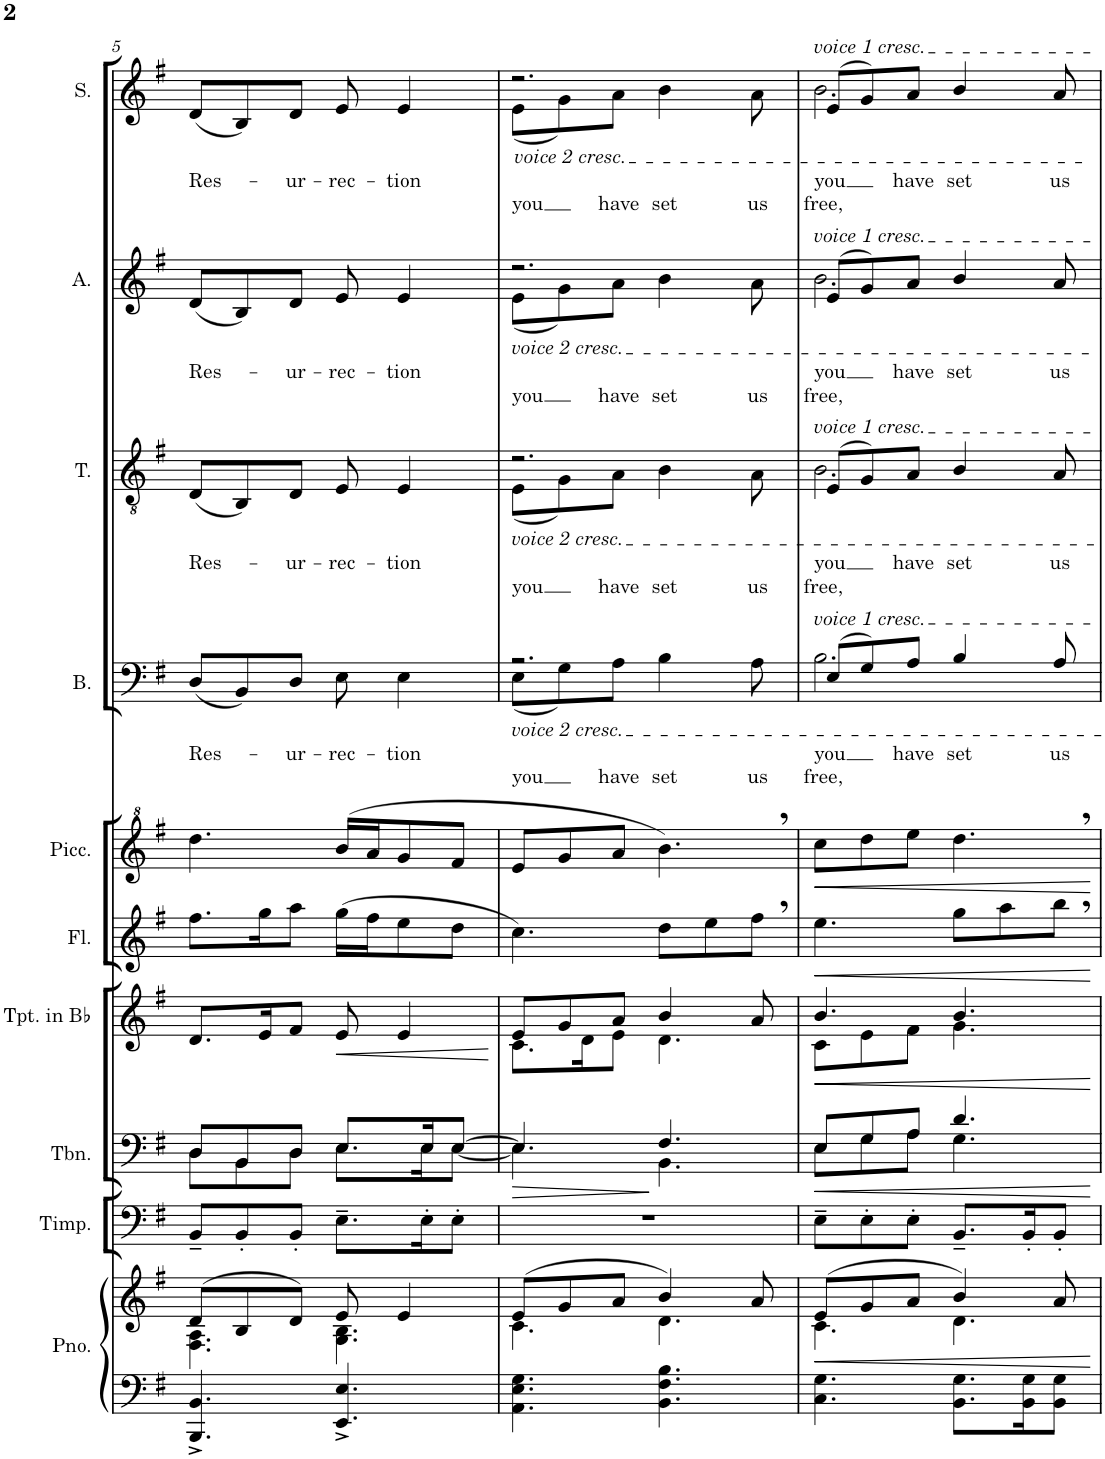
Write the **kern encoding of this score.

**kern	**kern	**dynam	**kern	**kern	**dynam	**kern	**dynam	**kern	**dynam	**kern	**dynam	**kern	**text	**text	**kern	**text	**text	**kern	**text	**text	**kern	**text	**text
*part10	*part10	*part10	*part9	*part8	*part8	*part7	*part7	*part6	*part6	*part5	*part5	*part4	*part4	*part4	*part3	*part3	*part3	*part2	*part2	*part2	*part1	*part1	*part1
*staff11	*staff10	*staff10/11	*staff9	*staff8	*staff8	*staff7	*staff7	*staff6	*staff6	*staff5	*staff5	*staff4	*staff4	*staff4	*staff3	*staff3	*staff3	*staff2	*staff2	*staff2	*staff1	*staff1	*staff1
*I"Piano	*	*	*I"Timpani	*I"Trombone	*	*I"Trumpet in Bb	*	*I"Flute	*	*I"Piccolo	*	*I"Bass	*	*	*I"Tenor	*	*	*I"Alto	*	*	*I"Soprano	*	*
*I'Pno.	*	*	*I'Timp.	*I'Tbn.	*	*I'Tpt. in Bb	*	*I'Fl.	*	*I'Picc.	*	*I'B.	*	*	*I'T.	*	*	*I'A.	*	*	*I'S.	*	*
!!LO:PB:g=z
*clefF4	*clefG2	*	*clefF4	*clefF4	*	*clefG2	*	*clefG2	*	*clefG^2	*	*clefF4	*	*	*clefGv2	*	*	*clefG2	*	*	*clefG2	*	*
*	*	*	*	*	*	*Trd1c2	*	*	*	*Trd-7c-12	*	*	*	*	*	*	*	*	*	*	*	*	*
*k[f#]	*k[f#]	*	*k[f#]	*k[f#]	*	*k[f#]	*	*k[f#]	*	*k[f#]	*	*k[f#]	*	*	*k[f#]	*	*	*k[f#]	*	*	*k[f#]	*	*
*M6/8	*M6/8	*	*M6/8	*M6/8	*	*M6/8	*	*M6/8	*	*M6/8	*	*M6/8	*	*	*M6/8	*	*	*M6/8	*	*	*M6/8	*	*
=5	=5	=5	=5	=5	=5	=5	=5	=5	=5	=5	=5	=5	=5	=5	=5	=5	=5	=5	=5	=5	=5	=5	=5
*	*^	*	*	*^	*	*	*	*	*	*	*	*	*	*	*	*	*	*	*	*	*	*	*
!	!	!	!	!	!	!	!	!	!	!	!	!	!	!	!LO:LY:b	!	!	!LO:LY:b	!	!	!LO:LY:b	!	!	!LO:LY:b	!
4.BBB/^ 4.BB/^	(8d/L	4.F#\ 4.A\	.	8BB~/L	8D/L	8D\L	.	8.d/L	.	8.ff#\L	.	4.ddd\	.	(8D/L	Res-	.	(8D/L	Res-	.	(8d/L	Res-	.	(8d/L	Res-	.
.	8B/	.	.	8BB'/	8BB/	8BB\	.	.	.	.	.	.	.	8BB/)	.	.	8BB/)	.	.	8B/)	.	.	8B/)	.	.
.	.	.	.	.	.	.	.	16e/K	.	16gg\K	.	.	.	.	.	.	.	.	.	.	.	.	.	.	.
!	!	!	!	!	!	!	!	!	!	!	!	!	!	!	!LO:LY:b	!	!	!LO:LY:b	!	!	!LO:LY:b	!	!	!LO:LY:b	!
.	8d/J)	.	.	8BB'/J	8D/J	8D\J	.	8f#/J	.	8aa\J	.	.	.	8D/J	-ur-	.	8D/J	-ur-	.	8d/J	-ur-	.	8d/J	-ur-	.
!	!	!	!	!	!	!	!	!	!LO:HP:b	!	!	!	!	!	!LO:LY:b	!	!	!LO:LY:b	!	!	!LO:LY:b	!	!	!LO:LY:b	!
4.EE/^ 4.E/^	8e/	4.G\ 4.B\	.	8.E~\L	8.E/L	8.E\L	.	8e/	<	(16gg\LL	.	(16bb/LL	.	8E\	-rec-	.	8E/	-rec-	.	8e/	-rec-	.	8e/	-rec-	.
.	.	.	.	.	.	.	.	.	.	16ff#\J	.	16aa/J	.	.	.	.	.	.	.	.	.	.	.	.	.
!	!	!	!	!	!	!	!	!	!	!	!	!	!	!	!LO:LY:b	!	!	!LO:LY:b	!	!	!LO:LY:b	!	!	!LO:LY:b	!
.	4e/	.	.	.	.	.	.	4e/	.	8ee\	.	8gg/	.	4E\	-tion	.	4E/	-tion	.	4e/	-tion	.	4e/	-tion	.
.	.	.	.	16E'\K	16E/K	16E\K	.	.	.	.	.	.	.	.	.	.	.	.	.	.	.	.	.	.	.
.	.	.	.	8E'\J	[8E/J	[8E\J	.	.	.	8dd\J	.	8ff#/J	.	.	.	.	.	.	.	.	.	.	.	.	.
*	*v	*v	*	*	*v	*v	*	*	*	*	*	*	*	*	*	*	*	*	*	*	*	*	*	*	*
.	.	.	.	.	.	.	[	.	.	.	.	.	.	.	.	.	.	.	.	.	.	.	.
=6	=6	=6	=6	=6	=6	=6	=6	=6	=6	=6	=6	=6	=6	=6	=6	=6	=6	=6	=6	=6	=6	=6	=6
*	*^	*	*	*	*	*	*	*	*	*	*	*	*	*	*	*	*	*	*	*	*	*	*
!	!	!	!	!	!	!	!	!	!	!	!	!	!	!	!	!	!	!	!	!	!	!LO:TX:b:i:t=voice 2 cresc.	!	!
!	!	!	!	!	!	!	!	!	!	!	!	!	!	!	!	!	!	!	!LO:TX:b:i:t=voice 2 cresc.	!	!	!	!	!
!	!	!	!	!	!	!	!	!	!	!	!	!	!	!	!	!LO:TX:b:i:t=voice 2 cresc.	!	!	!	!	!	!	!	!
!	!	!	!	!	!	!	!	!	!	!	!	!	!LO:TX:b:i:t=voice 2 cresc.	!	!	!	!	!	!	!	!	!	!	!
!	!	!	!	!	!	!LO:HP:b	!	!	!	!	!	!	!	!	!LO:LY:b	!	!	!LO:LY:b	!	!	!LO:LY:b	!	!	!LO:LY:b
*	*	*	*	*	*^	*	*^	*	*	*	*	*	*^	*	*	*^	*	*	*^	*	*	*^	*	*
4.AA\ 4.E\ 4.G\	(8e/L	4.c\	.	2.r	4.E/]	4.E\]	>	8e/L	8.c\L	.	4.cc\)	.	8ee/L	.	2.r	(8E\L	.	you	2.r	(8E\L	.	you	2.r	(8e\L	.	you	2.r	(8e\L	.	you
.	8g/	.	.	.	.	.	.	8g/	.	.	.	.	8gg/	.	.	8G\)	.	.	.	8G\)	.	.	.	8g\)	.	.	.	8g\)	.	.
.	.	.	.	.	.	.	.	.	16d\K	.	.	.	.	.	.	.	.	.	.	.	.	.	.	.	.	.	.	.	.	.
!	!	!	!	!	!	!	!	!	!	!	!	!	!	!	!	!	!	!LO:LY:b	!	!	!	!LO:LY:b	!	!	!	!LO:LY:b	!	!	!	!LO:LY:b
.	8a/J	.	.	.	.	.	.	8a/J	8e\J	.	.	.	8aa/J	.	.	8A\J	.	have	.	8A\J	.	have	.	8a\J	.	have	.	8a\J	.	have
!	!	!	!	!	!	!	!	!	!	!	!	!	!	!	!	!	!	!LO:LY:b	!	!	!	!LO:LY:b	!	!	!	!LO:LY:b	!	!	!	!LO:LY:b
4.BB\ 4.F#\ 4.B\	4b/)	4.d\	.	.	4.F#/	4.BB\	]	4b/	4.d\	.	8dd\L	.	4.bb,\)	.	.	4B\	.	set	.	4B\	.	set	.	4b\	.	set	.	4b\	.	set
.	.	.	.	.	.	.	.	.	.	.	8ee\	.	.	.	.	.	.	.	.	.	.	.	.	.	.	.	.	.	.	.
!	!	!	!	!	!	!	!	!	!	!	!	!	!	!	!	!	!	!LO:LY:b	!	!	!	!LO:LY:b	!	!	!	!LO:LY:b	!	!	!	!LO:LY:b
.	8a/	.	.	.	.	.	.	8a/	.	.	8ff#,\J	.	.	.	.	8A\	.	us	.	8A\	.	us	.	8a\	.	us	.	8a\	.	us
=7	=7	=7	=7	=7	=7	=7	=7	=7	=7	=7	=7	=7	=7	=7	=7	=7	=7	=7	=7	=7	=7	=7	=7	=7	=7	=7	=7	=7	=7	=7
!	!	!	!	!	!	!	!	!	!	!	!	!	!	!	!	!	!	!	!	!	!	!	!	!	!	!	!LO:TX:a:i:t=voice 1 cresc.	!	!	!
!	!	!	!	!	!	!	!	!	!	!	!	!	!	!	!	!	!	!	!	!	!	!	!LO:TX:a:i:t=voice 1 cresc.	!	!	!	!	!	!	!
!	!	!	!	!	!	!	!	!	!	!	!	!	!	!	!	!	!	!	!LO:TX:a:i:t=voice 1 cresc.	!	!	!	!	!	!	!	!	!	!	!
!	!	!	!	!	!	!	!	!	!	!	!	!	!	!	!LO:TX:a:i:t=voice 1 cresc.	!	!	!	!	!	!	!	!	!	!	!	!	!	!	!
!	!	!	!LO:HP:b	!	!	!	!LO:HP:b	!	!	!LO:HP:b	!	!LO:HP:b	!	!LO:HP:b	!	!	!LO:LY:b	!	!	!	!	!	!	!	!	!	!	!	!	!
!	!	!	!	!	!	!	!	!	!	!	!	!	!	!	!	!	!	!LO:LY:b	!	!	!LO:LY:b	!	!	!	!	!	!	!	!	!
!	!	!	!	!	!	!	!	!	!	!	!	!	!	!	!	!	!	!	!	!	!	!LO:LY:b	!	!	!LO:LY:b	!	!	!	!	!
!	!	!	!	!	!	!	!	!	!	!	!	!	!	!	!	!	!	!	!	!	!	!	!	!	!	!LO:LY:b	!	!	!LO:LY:b	!
!	!	!	!	!	!	!	!	!	!	!	!	!	!	!	!	!	!	!	!	!	!	!	!	!	!	!	!	!	!	!LO:LY:b
4.C\ 4.G\	(8e/L	4.c\	<	8E~\L	8E/L	8E\L	<	4.b/	8c\L	<	4.ee\	<	8ccc\L	<	(8E/L	2.B\	.	free,	(8E/L	2.B\	.	free,	(8e/L	2.b\	.	free,	(8e/L	2.b\	.	free,
.	8g/	.	.	8E'\	8G/	8G\	.	.	8e\	.	.	.	8ddd\	.	8G/)	.	.	.	8G/)	.	.	.	8g/)	.	.	.	8g/)	.	.	.
!	!	!	!	!	!	!	!	!	!	!	!	!	!	!	!	!	!LO:LY:b	!	!	!	!LO:LY:b	!	!	!	!LO:LY:b	!	!	!	!LO:LY:b	!
.	8a/J	.	.	8E'\J	8A/J	8A\J	.	.	8f#\J	.	.	.	8eee\J	.	8A/J	.	have	.	8A/J	.	have	.	8a/J	.	have	.	8a/J	.	have	.
!	!	!	!	!	!	!	!	!	!	!	!	!	!	!	!	!	!LO:LY:b	!	!	!	!LO:LY:b	!	!	!	!LO:LY:b	!	!	!	!LO:LY:b	!
8.BB\ 8.G\L	4b/)	4.d\	.	8.BB~/L	4.d/	4.G\	.	4.b/	4.g\	.	8gg\L	.	4.ddd,\	.	4B/	.	set	.	4B/	.	set	.	4b/	.	set	.	4b/	.	set	.
.	.	.	.	.	.	.	.	.	.	.	8aa\	.	.	.	.	.	.	.	.	.	.	.	.	.	.	.	.	.	.	.
16BB\ 16G\K	.	.	.	16BB'/K	.	.	.	.	.	.	.	.	.	.	.	.	.	.	.	.	.	.	.	.	.	.	.	.	.	.
!	!	!	!	!	!	!	!	!	!	!	!	!	!	!	!	!	!LO:LY:b	!	!	!	!LO:LY:b	!	!	!	!LO:LY:b	!	!	!	!LO:LY:b	!
8BB\ 8G\J	8a/	.	.	8BB'/J	.	.	.	.	.	.	8bb,\J	.	.	.	8A/	.	us	.	8A/	.	us	.	8a/	.	us	.	8a/	.	us	.
*	*	*	*	*	*v	*v	*	*	*	*	*	*	*	*	*v	*v	*	*	*v	*v	*	*	*v	*v	*	*	*v	*v	*	*
*	*v	*v	*	*	*	*	*v	*v	*	*	*	*	*	*	*	*	*	*	*	*	*	*	*	*	*
.	.	[	.	.	[	.	[	.	[	.	[	.	.	.	.	.	.	.	.	.	.	.	.
=	=	=	=	=	=	=	=	=	=	=	=	=	=	=	=	=	=	=	=	=	=	=	=
*-	*-	*-	*-	*-	*-	*-	*-	*-	*-	*-	*-	*-	*-	*-	*-	*-	*-	*-	*-	*-	*-	*-	*-
